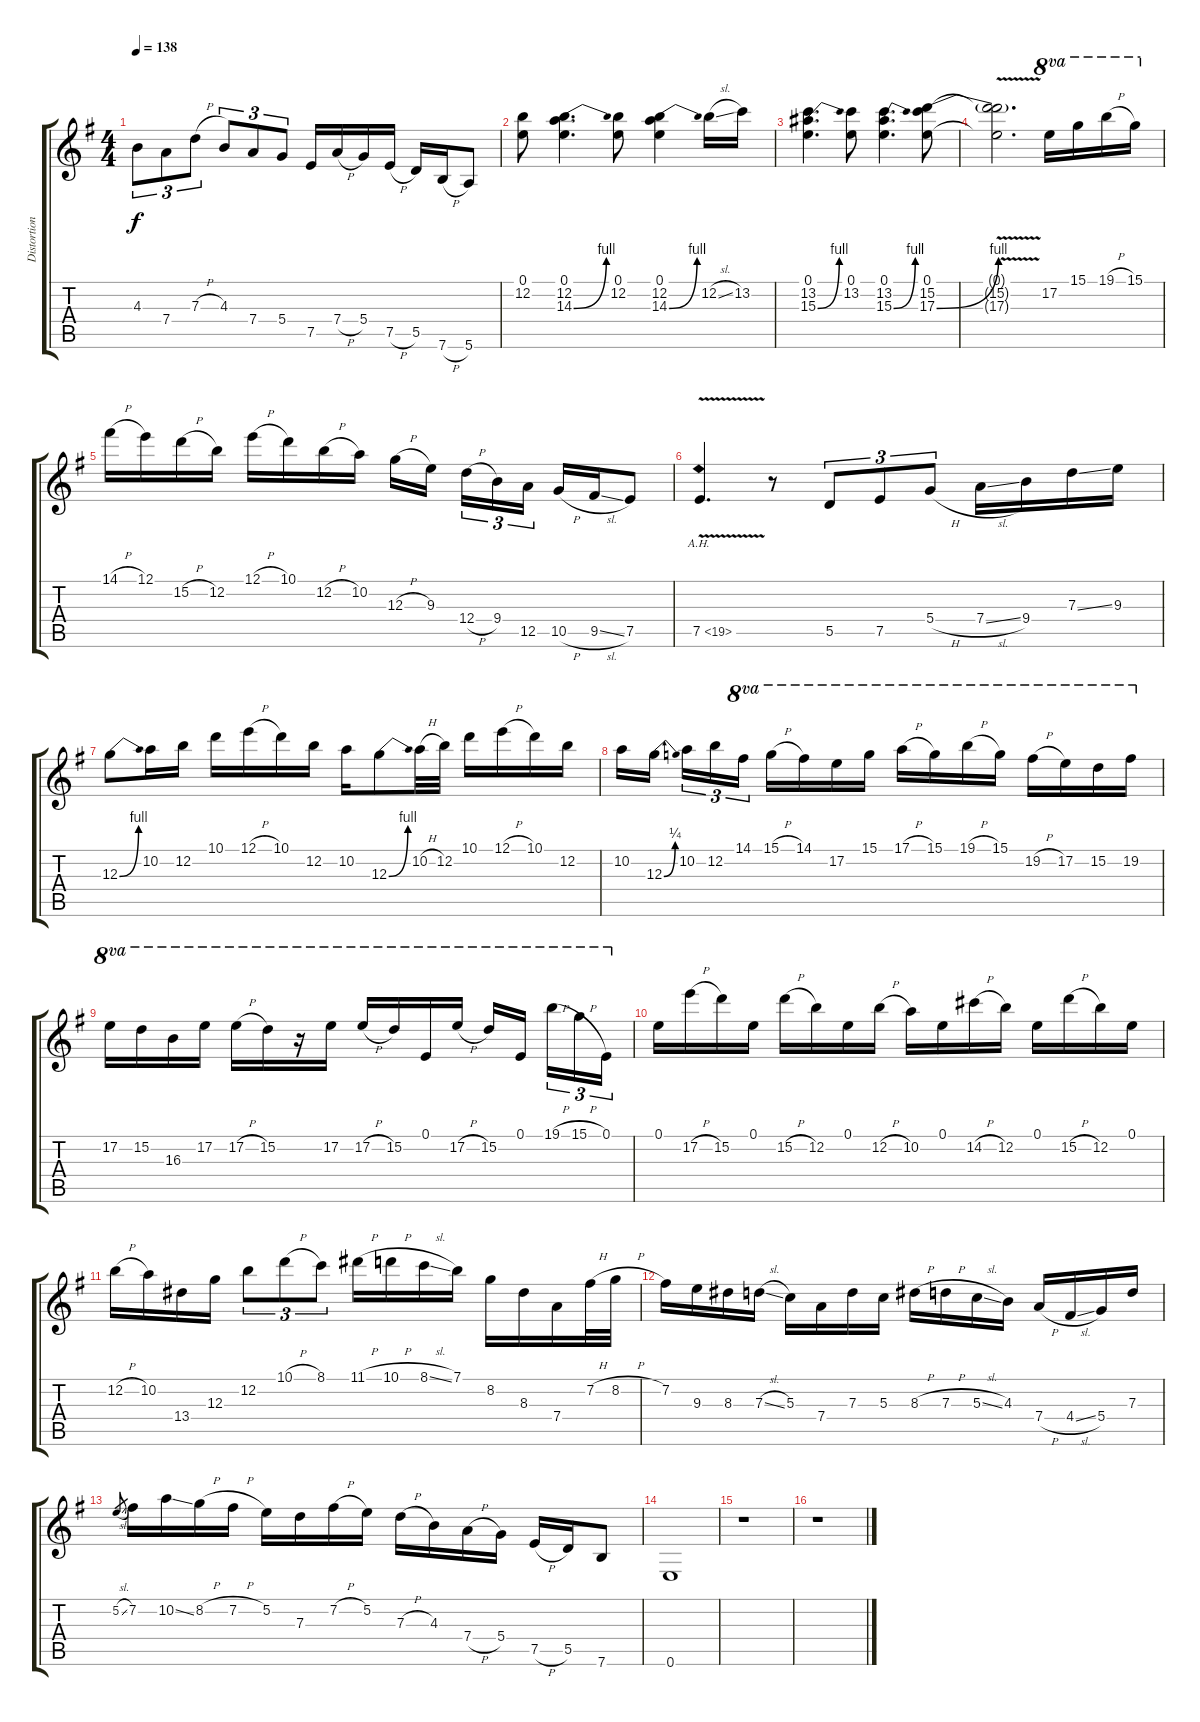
\track ("Distortion w/ reverb and delay" "Distortion") {instrument distortionguitar}
\staff {score tabs}
\tuning (E4 B3 G3 D3 A2 E2) {hide}
\ts (4 4)
\tempo 138
\clef g2
\ks g
4.3.8{tu (3 2) dy f} 7.4.8{tu (3 2)} 7.3{h}.8{tu (3 2)} 4.3.8{tu (3 2)} 7.4.8{tu (3 2)} 5.4.8{tu (3 2)} 7.5.16 7.4{h}.16 5.4.16 7.5{h}.16 5.5.16 7.6{h}.16 5.6.8 |
(0.1 12.2).8 (0.1 12.2 14.3{be (bend 0 0 60 4)}).4{d} (0.1 12.2).8 (0.1 12.2 14.3{be (bend 0 0 60 4)}).4 12.2{sl}.16 13.2.16 |
(0.1 13.2 15.3{be (bend 0 0 60 4)}).4{d} (0.1 13.2).8 (0.1 13.2 15.3{be (bend 0 0 60 4)}).4{d} (0.1 15.2 17.3{be (bend 0 0 60 4)}).8 |
(0.1{v t} 15.2{v t} 17.3{v t}).2{d} 17.2.16{ot 8va} 15.1.16{ot 8va} 19.1{h}.16{ot 8va} 15.1.16{ot 8va} |
14.1{h}.16 12.1.16 15.2{h}.16 12.2.16 12.1{h}.16 10.1.16 12.2{h}.16 10.2.16 12.3{h}.16 9.3.16{beam splitsecondary} 12.4{h}.16{tu (3 2)} 9.4.16{tu (3 2)} 12.5.16{tu (3 2)} 10.5{h}.16 9.5{sl}.16 7.5.8 |
7.5{ah 12 v}.4{d} r.8 5.5.8{tu (3 2)} 7.5.8{tu (3 2)} 5.4{h}.8{tu (3 2)} 7.4{sl}.16 9.4.16 7.3{ss}.16 9.3.16 |
12.3{be (bend 0 0 60 4)}.8 10.2.16 12.2.16 10.1.16 12.1{h}.16 10.1.16 12.2.16 10.2.16 12.3{be (bend 0 0 60 4)}.8 10.2{h}.32 12.2.32 10.1.16 12.1{h}.16 10.1.16 12.2.16 |
10.2.16 12.3{be (bend 0 0 60 1)}.16{beam splitsecondary} 10.2.16{tu (3 2)} 12.2.16{tu (3 2)} 14.1.16{tu (3 2) ot 8va} 15.1{h}.16{ot 8va} 14.1.16{ot 8va} 17.2.16{ot 8va} 15.1.16{ot 8va} 17.1{h}.16{ot 8va} 15.1.16{ot 8va} 19.1{h}.16{ot 8va} 15.1.16{ot 8va} 19.2{h}.16{ot 8va} 17.2.16{ot 8va} 15.2.16{ot 8va} 19.2.16{ot 8va} |
17.2.16{ot 8va} 15.2.16{ot 8va} 16.3.16{ot 8va} 17.2.16{ot 8va} 17.2{h}.16{ot 8va} 15.2.16{ot 8va} r.16{ot 8va} 17.2.16{ot 8va} 17.2{h}.16{ot 8va} 15.2.16{ot 8va} 0.1.16{ot 8va} 17.2{h}.16{ot 8va} 15.2.16{ot 8va} 0.1.16{ot 8va beam splitsecondary} 19.1{h}.16{tu (3 2) ot 8va} 15.1{h}.16{tu (3 2) ot 8va} 0.1.16{tu (3 2) ot 8va} |
0.1.16 17.2{h}.16 15.2.16 0.1.16 15.2{h}.16 12.2.16 0.1.16 12.2{h}.16 10.2.16 0.1.16 14.2{h}.16 12.2.16 0.1.16 15.2{h}.16 12.2.16 0.1.16 |
12.2{h}.16 10.2.16 13.4.16 12.3.16 12.2.8{tu (3 2)} 10.1{h}.8{tu (3 2)} 8.1.8{tu (3 2)} 11.1{h}.16 10.1{h}.16 8.1{sl}.16 7.1.16 8.2.16 8.3.16 7.4.16 7.2{h}.32 8.2{h}.32 |
7.2.16 9.3.16 8.3.16 7.3{sl}.16 5.3.16 7.4.16 7.3.16 5.3.16 8.3{h}.16 7.3{h}.16 5.3{sl}.16 4.3.16 7.4{h}.16 4.4{sl}.16 5.4.16 7.3.16 |
5.2{sl}.8{gr} 7.2.16 10.2{ss}.16 8.2{h}.16 7.2{h}.16 5.2.16 7.3.16 7.2{h}.16 5.2.16 7.3{h}.16 4.3.16 7.4{h}.16 5.4.16 7.5{h}.16 5.5.16 7.6.8 |
0.6.1 |
r.1 |
r.1
